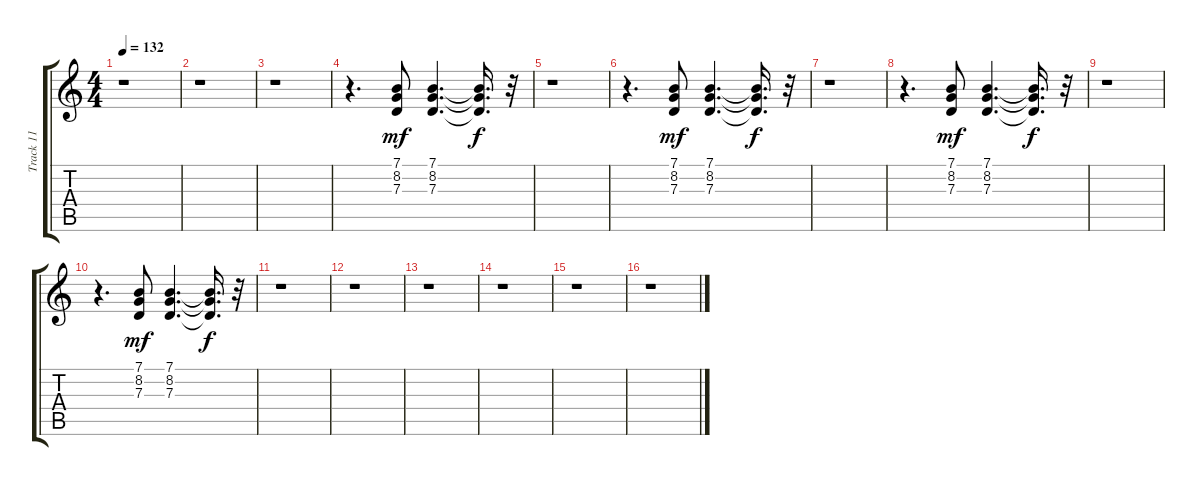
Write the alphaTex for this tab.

\track ("Track 11" "Track 11") {instrument honkytonkpiano}
\staff {score tabs}
\tuning (E4 B3 G3 D3 A2 E2) {hide}
\ts (4 4)
\tempo 132
\clef g2
\ks c
r.1{dy f} |
r.1 |
r.1 |
r.4{d} (7.1 8.2 7.3).8{dy mf volume 9 balance 16 instrument choiraahs} (7.1 8.2 7.3).4{d} (7.1{t} 8.2{t} 7.3{t}).16{d dy f} r.32 |
r.1 |
r.4{d} (7.1 8.2 7.3).8{dy mf} (7.1 8.2 7.3).4{d} (7.1{t} 8.2{t} 7.3{t}).16{d dy f} r.32 |
r.1 |
r.4{d} (7.1 8.2 7.3).8{dy mf} (7.1 8.2 7.3).4{d} (7.1{t} 8.2{t} 7.3{t}).16{d dy f} r.32 |
r.1 |
r.4{d} (7.1 8.2 7.3).8{dy mf} (7.1 8.2 7.3).4{d} (7.1{t} 8.2{t} 7.3{t}).16{d dy f} r.32 |
r.1 |
r.1 |
r.1 |
r.1 |
r.1 |
r.1
